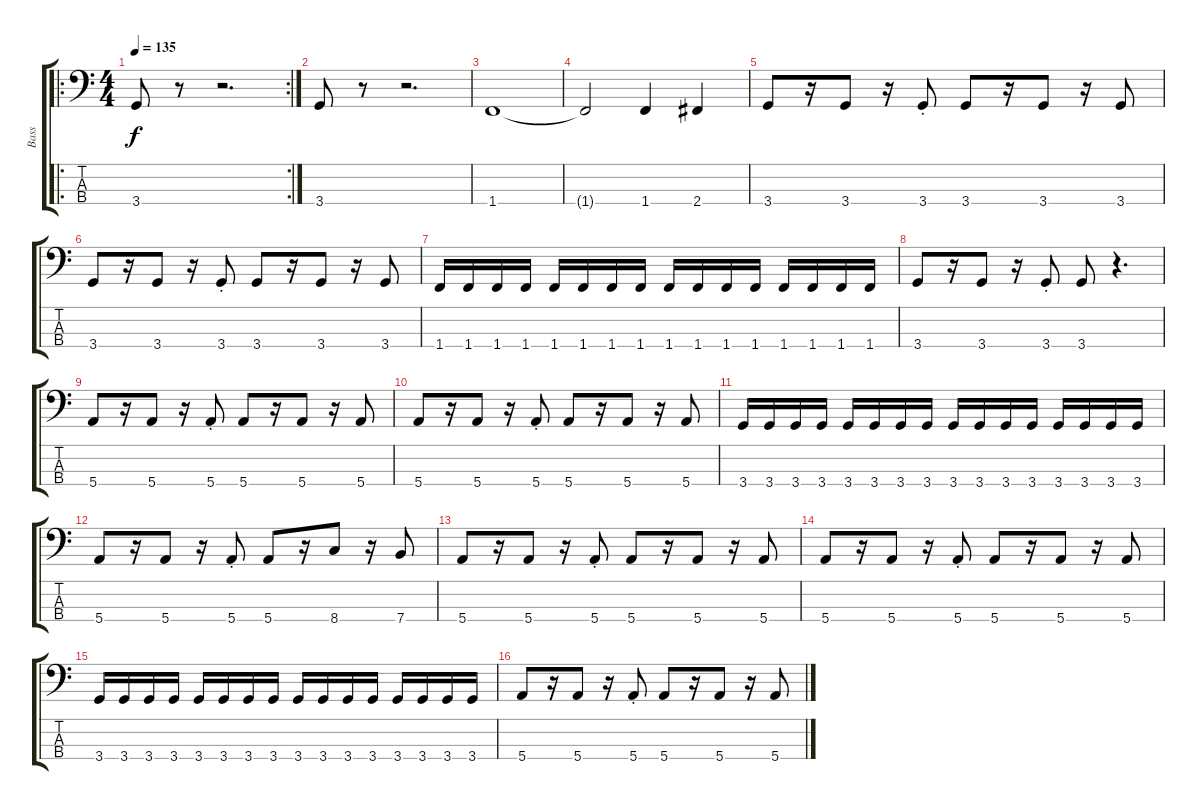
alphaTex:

\track ("Bass" "Bass") {instrument electricbassfinger}
\staff {score tabs}
\tuning (G2 D2 A1 E1) {hide}
\ro
\rc 2
\ts (4 4)
\tempo 135
\clef f4
\ks c
3.4.8{dy f instrument electricbassfinger} r.8 r.2{d} |
3.4.8 r.8 r.2{d} |
1.4.1 |
1.4{t}.2 1.4.4 2.4.4 |
3.4.8 r.16 3.4.8 r.16 3.4{st}.8 3.4.8 r.16 3.4.8 r.16 3.4.8 |
3.4.8 r.16 3.4.8 r.16 3.4{st}.8 3.4.8 r.16 3.4.8 r.16 3.4.8 |
1.4.16 1.4.16 1.4.16 1.4.16 1.4.16 1.4.16 1.4.16 1.4.16 1.4.16 1.4.16 1.4.16 1.4.16 1.4.16 1.4.16 1.4.16 1.4.16 |
3.4.8 r.16 3.4.8 r.16 3.4{st}.8 3.4.8 r.4{d} |
5.4.8 r.16 5.4.8 r.16 5.4{st}.8 5.4.8 r.16 5.4.8 r.16 5.4.8 |
5.4.8 r.16 5.4.8 r.16 5.4{st}.8 5.4.8 r.16 5.4.8 r.16 5.4.8 |
3.4.16 3.4.16 3.4.16 3.4.16 3.4.16 3.4.16 3.4.16 3.4.16 3.4.16 3.4.16 3.4.16 3.4.16 3.4.16 3.4.16 3.4.16 3.4.16 |
5.4.8 r.16 5.4.8 r.16 5.4{st}.8 5.4.8 r.16 8.4.8 r.16 7.4.8 |
5.4.8 r.16 5.4.8 r.16 5.4{st}.8 5.4.8 r.16 5.4.8 r.16 5.4.8 |
5.4.8 r.16 5.4.8 r.16 5.4{st}.8 5.4.8 r.16 5.4.8 r.16 5.4.8 |
3.4.16 3.4.16 3.4.16 3.4.16 3.4.16 3.4.16 3.4.16 3.4.16 3.4.16 3.4.16 3.4.16 3.4.16 3.4.16 3.4.16 3.4.16 3.4.16 |
5.4.8 r.16 5.4.8 r.16 5.4{st}.8 5.4.8 r.16 5.4.8 r.16 5.4.8
